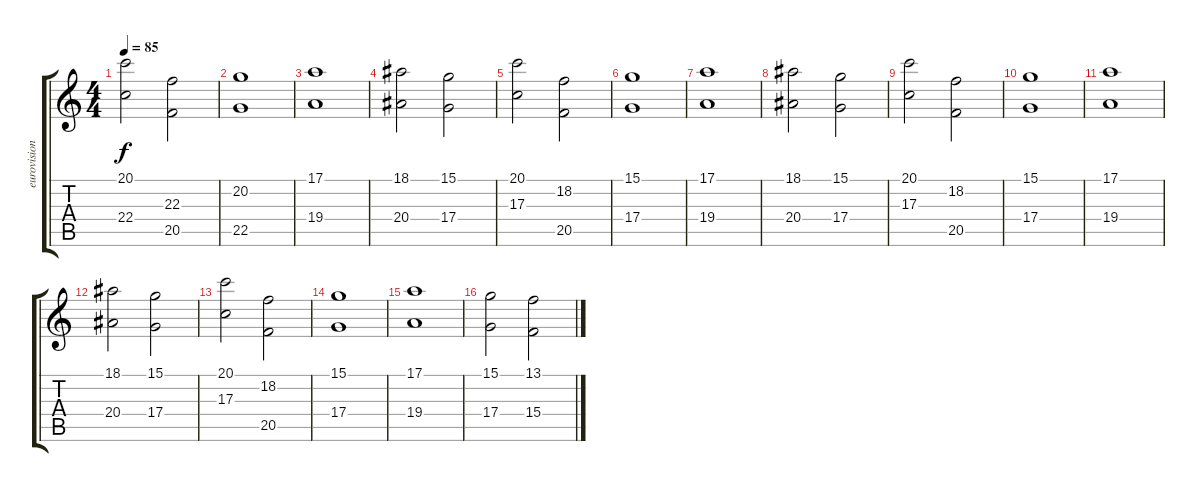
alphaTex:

\track ("eurovision.tv" "eurovision") {instrument stringensemble1}
\staff {score tabs}
\tuning (E4 B3 G3 D3 A2 E2) {hide}
\ts (4 4)
\tempo 85
\clef g2
\ks c
(20.1 22.4).2{dy f} (22.3 20.5).2 |
(20.2 22.5).1 |
(17.1 19.4).1 |
(18.1 20.4).2 (15.1 17.4).2 |
(20.1 17.3).2 (18.2 20.5).2 |
(15.1 17.4).1 |
(17.1 19.4).1 |
(18.1 20.4).2 (15.1 17.4).2 |
(20.1 17.3).2 (18.2 20.5).2 |
(15.1 17.4).1 |
(17.1 19.4).1 |
(18.1 20.4).2 (15.1 17.4).2 |
(20.1 17.3).2 (18.2 20.5).2 |
(15.1 17.4).1 |
(17.1 19.4).1 |
(15.1 17.4).2 (13.1 15.4).2
